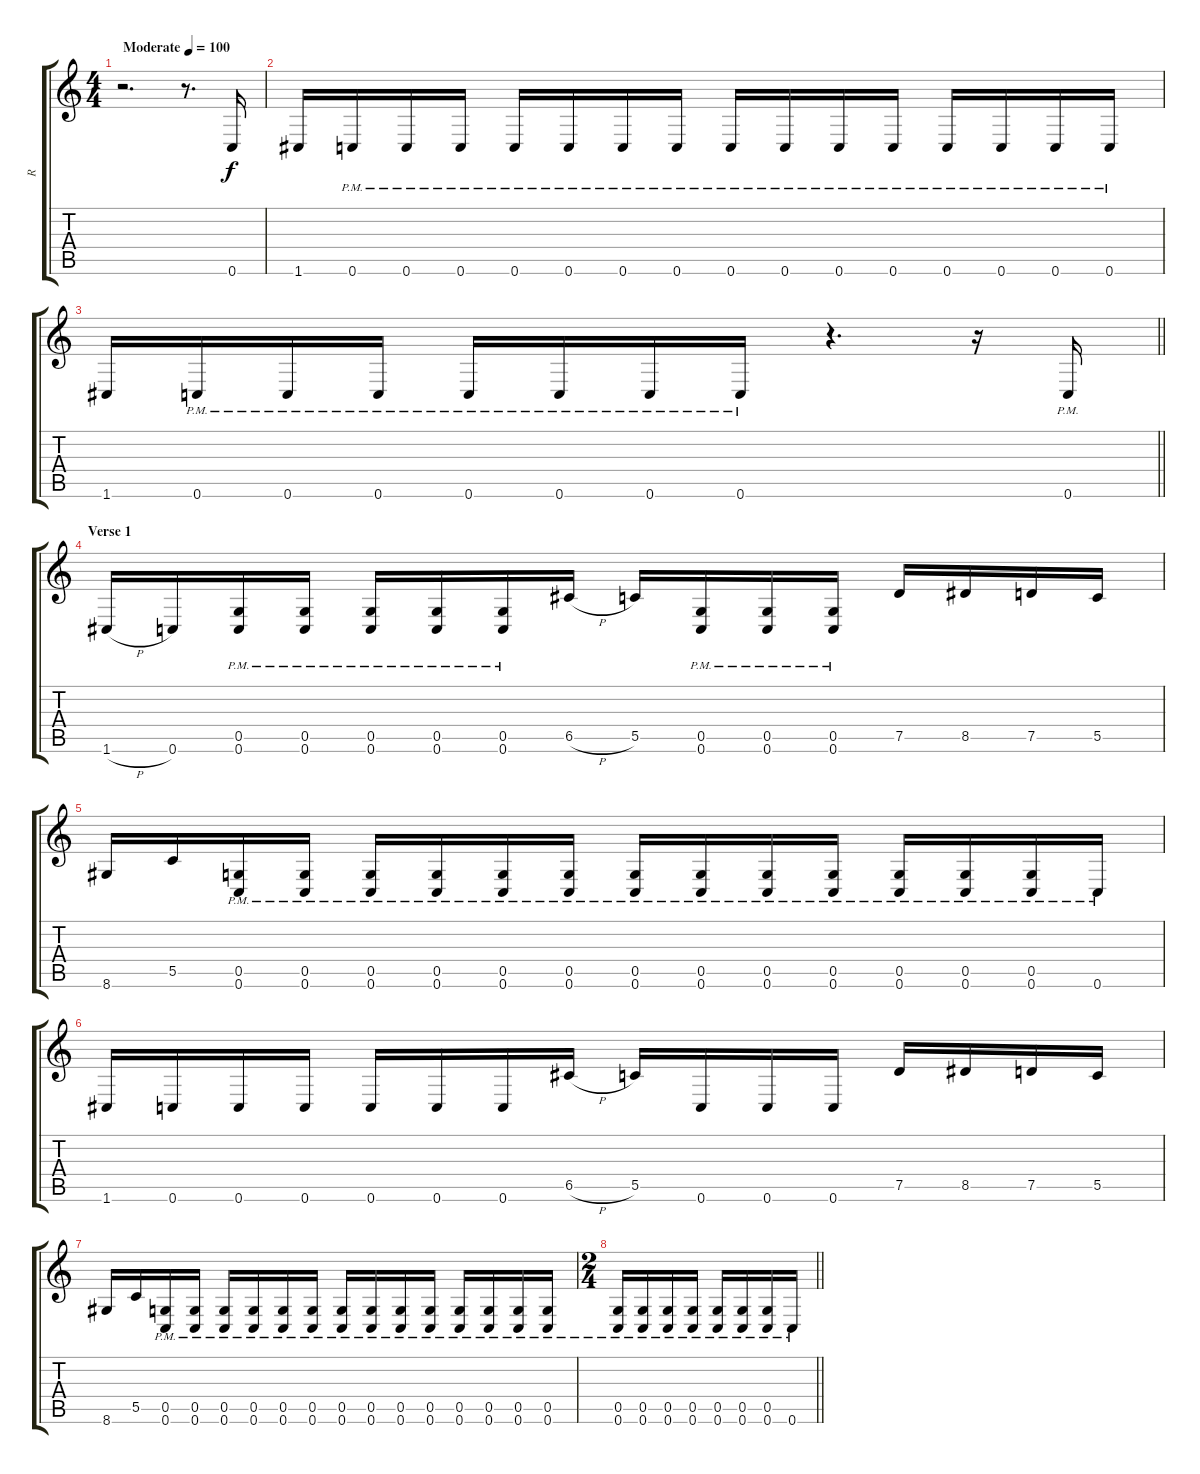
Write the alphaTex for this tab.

\track ("R" "R") {instrument distortionguitar}
\staff {score tabs}
\tuning (D4 A3 F3 C3 G2 C2) {hide}
\ts (4 4)
\tempo (100 "Moderate")
\clef g2
\ks c
r.2{d dy f instrument distortionguitar} r.8{d} 0.6.16 |
1.6.16 0.6{pm}.16 0.6{pm}.16 0.6{pm}.16 0.6{pm}.16 0.6{pm}.16 0.6{pm}.16 0.6{pm}.16 0.6{pm}.16 0.6{pm}.16 0.6{pm}.16 0.6{pm}.16 0.6{pm}.16 0.6{pm}.16 0.6{pm}.16 0.6{pm}.16 |
\barLineRight lightlight
1.6.16 0.6{pm}.16 0.6{pm}.16 0.6{pm}.16 0.6{pm}.16 0.6{pm}.16 0.6{pm}.16 0.6{pm}.16 r.4{d} r.16 0.6{pm}.16 |
\section ("" "Verse 1")
1.6{h}.16 0.6.16 (0.5{pm} 0.6{pm}).16 (0.5{pm} 0.6{pm}).16 (0.5{pm} 0.6{pm}).16 (0.5{pm} 0.6{pm}).16 (0.5{pm} 0.6{pm}).16 6.5{h}.16 5.5.16 (0.5{pm} 0.6{pm}).16 (0.5{pm} 0.6{pm}).16 (0.5{pm} 0.6{pm}).16 7.5.16 8.5.16 7.5.16 5.5.16 |
8.6.16 5.5.16 (0.5{pm} 0.6{pm}).16 (0.5{pm} 0.6{pm}).16 (0.5{pm} 0.6{pm}).16 (0.5{pm} 0.6{pm}).16 (0.5{pm} 0.6{pm}).16 (0.5{pm} 0.6{pm}).16 (0.5{pm} 0.6{pm}).16 (0.5{pm} 0.6{pm}).16 (0.5{pm} 0.6{pm}).16 (0.5{pm} 0.6{pm}).16 (0.5{pm} 0.6{pm}).16 (0.5{pm} 0.6{pm}).16 (0.5{pm} 0.6{pm}).16 0.6{pm}.16 |
1.6.16 0.6.16 0.6.16 0.6.16 0.6.16 0.6.16 0.6.16 6.5{h}.16 5.5.16 0.6.16 0.6.16 0.6.16 7.5.16 8.5.16 7.5.16 5.5.16 |
8.6.16 5.5.16 (0.5{pm} 0.6{pm}).16 (0.5{pm} 0.6{pm}).16 (0.5{pm} 0.6{pm}).16 (0.5{pm} 0.6{pm}).16 (0.5{pm} 0.6{pm}).16 (0.5{pm} 0.6{pm}).16 (0.5{pm} 0.6{pm}).16 (0.5{pm} 0.6{pm}).16 (0.5{pm} 0.6{pm}).16 (0.5{pm} 0.6{pm}).16 (0.5{pm} 0.6{pm}).16 (0.5{pm} 0.6{pm}).16 (0.5{pm} 0.6{pm}).16 (0.5 0.6{pm}).16 |
\ts (2 4)
\barLineRight lightlight
(0.5{pm} 0.6{pm}).16 (0.5{pm} 0.6{pm}).16 (0.5{pm} 0.6{pm}).16 (0.5{pm} 0.6{pm}).16 (0.5{pm} 0.6{pm}).16 (0.5{pm} 0.6{pm}).16 (0.5{pm} 0.6{pm}).16 0.6{pm}.16
